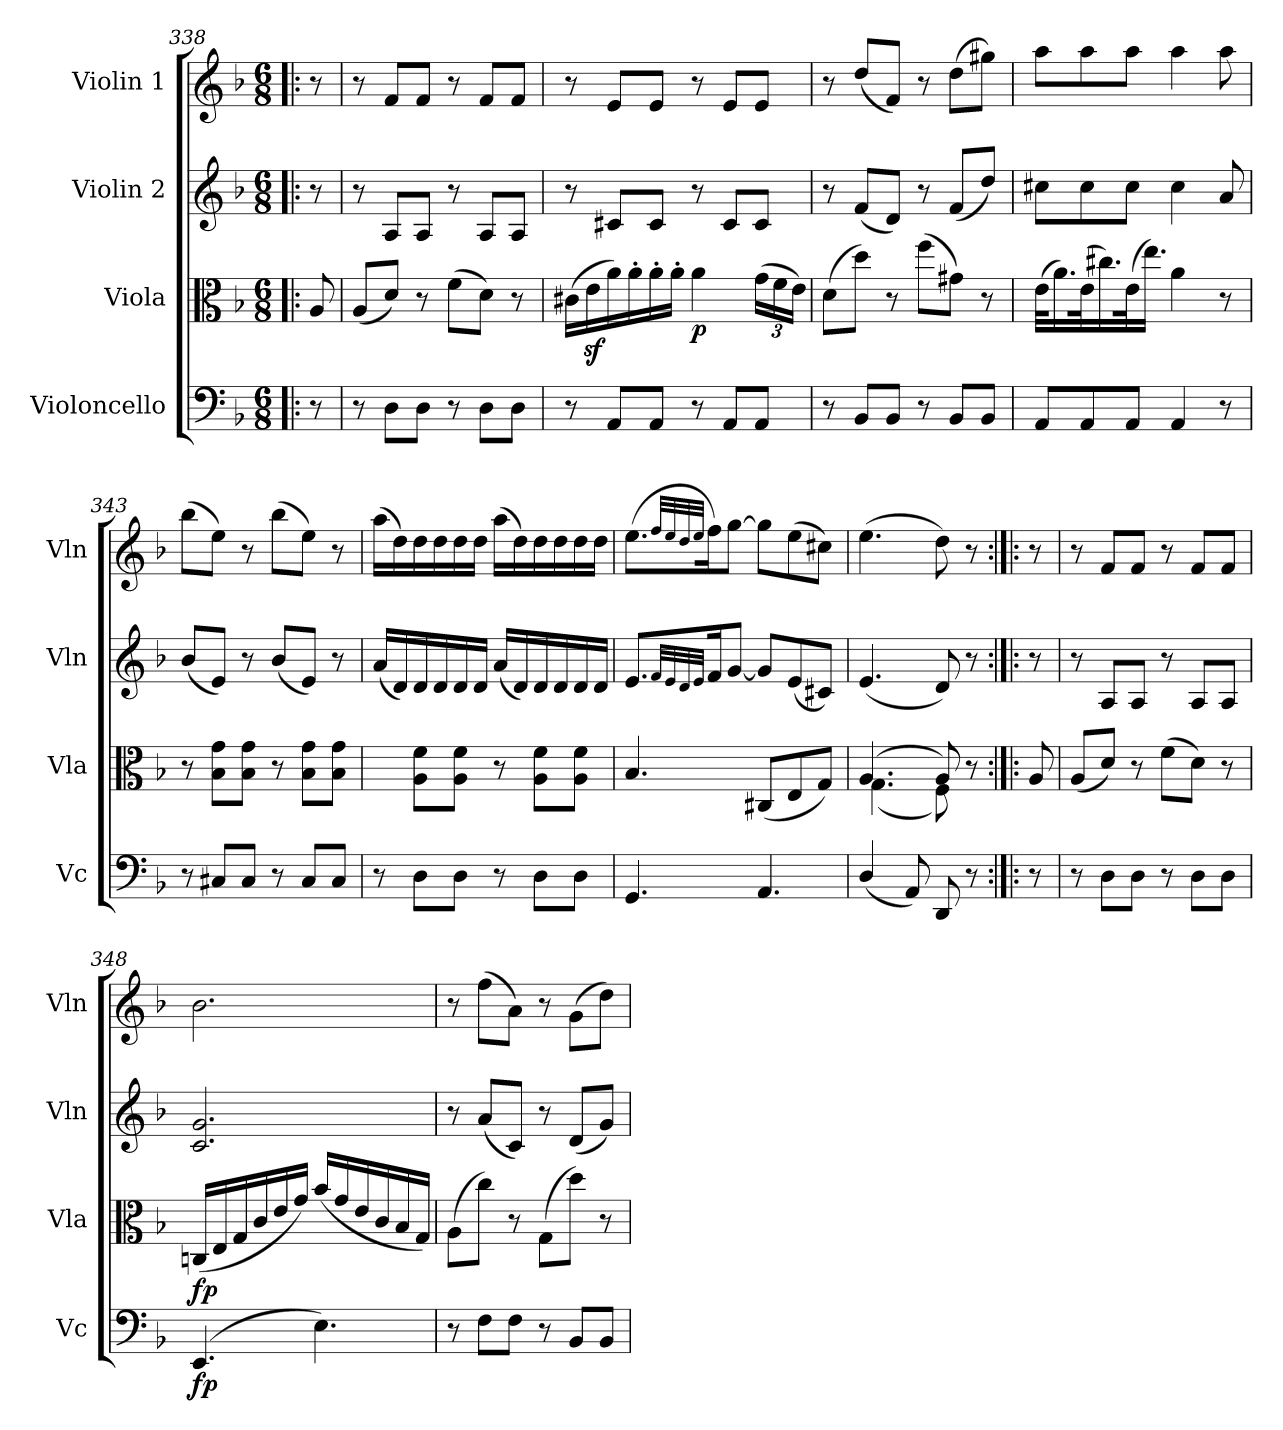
**kern	**dynam	**kern	**dynam	**kern	**dynam	**kern
*part4	*part4	*part3	*part3	*part2	*part2	*part1
*staff4	*staff4	*staff3	*staff3	*staff2	*staff2	*staff1
*I"Violoncello	*	*I"Viola	*	*I"Violin 2	*	*I"Violin 1
*I'Vc	*	*I'Vla	*	*I'Vln	*	*I'Vln
*clefF4	*	*clefC3	*	*clefG2	*	*clefG2
*k[b-]	*	*k[b-]	*	*k[b-]	*	*k[b-]
*M6/8	*	*M6/8	*	*M6/8	*	*M6/8
=338!|:	=338!|:	=338!|:	=338!|:	=338!|:	=338!|:	=338!|:
8r	.	8A/	.	8r	.	8r
=339	=339	=339	=339	=339	=339	=339
8r	.	(<8A/L	.	8r	.	8r
8D\L	.	8d/J)	.	8A/L	.	8f/L
8D\J	.	8r	.	8A/J	.	8f/J
8r	.	(>8f\L	.	8r	.	8r
8D\L	.	8d\J)	.	8A/L	.	8f/L
8D\J	.	8r	.	8A/J	.	8f/J
=340	=340	=340	=340	=340	=340	=340
8r	.	(>16c#X\LL	.	8r	.	8r
.	.	16ez<\	.	.	.	.
8AA/L	.	16a\)	.	8c#X/L	.	8e/L
.	.	16a'\	.	.	.	.
8AA/J	.	16a'\	.	8c#/J	.	8e/J
.	.	16a'\JJ	.	.	.	.
!	!	!	!LO:DY:b	!	!	!
8r	.	4a\	p	8r	.	8r
8AA/L	.	.	.	8c#/L	.	8e/L
*	*	*Xbrackettup	*	*	*	*
8AA/J	.	(>24g\LL	.	8c#/J	.	8e/J
.	.	24f\	.	.	.	.
.	.	24e\JJ)	.	.	.	.
=341	=341	=341	=341	=341	=341	=341
8r	.	(>8d\L	.	8r	.	8r
8BB-/L	.	8dd\J)	.	(<8f/L	.	(<8dd/L
8BB-/J	.	8r	.	8d/J)	.	8f/J)
8r	.	(>8ff\L	.	8r	.	8r
8BB-/L	.	8g#X\J)	.	(<8f/L	.	(>8dd\L
8BB-/J	.	8r	.	8dd/J)	.	8gg#X\J)
=342	=342	=342	=342	=342	=342	=342
8AA/L	.	(>32e\KLL	.	8cc#X\L	.	8aa\L
.	.	16.a\)	.	.	.	.
8AA/	.	(>32e\K	.	8cc#\	.	8aa\
.	.	16.cc#X\)	.	.	.	.
8AA/J	.	(>32e\K	.	8cc#\J	.	8aa\J
.	.	16.ee\JJ)	.	.	.	.
4AA/	.	4a\	.	4cc#\	.	4aa\
8r	.	8r	.	8a/	.	8aa\
=343	=343	=343	=343	=343	=343	=343
8r	.	8r	.	(<8b-/L	.	(>8bb-\L
8C#X/L	.	8B-\ 8g\L	.	8e/J)	.	8ee\J)
8C#/J	.	8B-\ 8g\J	.	8r	.	8r
8r	.	8r	.	(<8b-/L	.	(>8bb-\L
8C#/L	.	8B-\ 8g\L	.	8e/J)	.	8ee\J)
8C#/J	.	8B-\ 8g\J	.	8r	.	8r
=344	=344	=344	=344	=344	=344	=344
8r	.	8ryy	.	(<16a/LL	.	(>16aa\LL
.	.	.	.	16d/)	.	16dd\)
8D\L	.	8A\ 8f\L	.	16d/	.	16dd\
.	.	.	.	16d/	.	16dd\
8D\J	.	8A\ 8f\J	.	16d/	.	16dd\
.	.	.	.	16d/JJ	.	16dd\JJ
8r	.	8r	.	(<16a/LL	.	(>16aa\LL
.	.	.	.	16d/)	.	16dd\)
8D\L	.	8A\ 8f\L	.	16d/	.	16dd\
.	.	.	.	16d/	.	16dd\
8D\J	.	8A\ 8f\J	.	16d/	.	16dd\
.	.	.	.	16d/JJ	.	16dd\JJ
!!LO:LB:g=z
=345	=345	=345	=345	=345	=345	=345
4.GG/	.	4.B-/	.	8.e/L	.	(<8.ee\L
.	.	.	.	32qf!/LLL	.	32qff!/LLL
.	.	.	.	32qe!/	.	32qee!/
.	.	.	.	32qd!/	.	32qdd!/
.	.	.	.	32qe/JJJ	.	32qee/JJJ
.	.	.	.	16f/K	.	16ff\K)
.	.	.	.	[8g/J	.	[8gg\J
4.AA/	.	(<8C#X/L	.	8g/L]	.	8gg\L]
.	.	8E/	.	(<8e/	.	(>8ee\
.	.	8G/J)	.	8c#X/J)	.	8cc#X\J)
=345X15	=345X15	=345X15	=345X15	=345X15	=345X15	=345X15
*	*	*^	*	*	*	*
(<4D/	.	(>4.A/	(<4.G\	.	(<4.e/	.	(>4.ee\
8AA/)	.	.	.	.	.	.	.
8DD/	.	8A/)	8F\)	.	8d/)	.	8dd\)
8r	.	8r	8ryy	.	8r	.	8r
*	*	*v	*v	*	*	*	*
=346:|!|:	=346:|!|:	=346:|!|:	=346:|!|:	=346:|!|:	=346:|!|:	=346:|!|:
8r	.	8A/	.	8r	.	8r
=347	=347	=347	=347	=347	=347	=347
8r	.	(<8A/L	.	8r	.	8r
8D\L	.	8d/J)	.	8A/L	.	8f/L
8D\J	.	8r	.	8A/J	.	8f/J
8r	.	(>8f\L	.	8r	.	8r
8D\L	.	8d\J)	.	8A/L	.	8f/L
8D\J	.	8r	.	8A/J	.	8f/J
=348	=348	=348	=348	=348	=348	=348
!	!LO:DY:b	!	!LO:DY:b	!	!LO:DY:a	!
!	!	!	!	!	!LO:DY:n=1:b	!
(>4.EE/	fp	(<16Cn/LL	fp	2.c/ 2.g/	fp fp	2.b-\
.	.	16E/	.	.	.	.
.	.	16G/	.	.	.	.
.	.	16c/	.	.	.	.
.	.	16e/	.	.	.	.
.	.	16g/JJ)	.	.	.	.
4.E\)	.	(<16b-/LL	.	.	.	.
.	.	16g/	.	.	.	.
.	.	16e/	.	.	.	.
.	.	16c/	.	.	.	.
.	.	16B-/	.	.	.	.
.	.	16G/JJ)	.	.	.	.
=349	=349	=349	=349	=349	=349	=349
8r	.	(>8A\L	.	8r	.	8r
8F\L	.	8cc\J)	.	(<8a/L	.	(>8ff\L
8F\J	.	8r	.	8c/J)	.	8a\J)
8r	.	(>8G\L	.	8r	.	8r
8BB-/L	.	8dd\J)	.	(<8d/L	.	(>8g\L
8BB-/J	.	8r	.	8g/J)	.	8dd\J)
=	=	=	=	=	=	=
*-	*-	*-	*-	*-	*-	*-
